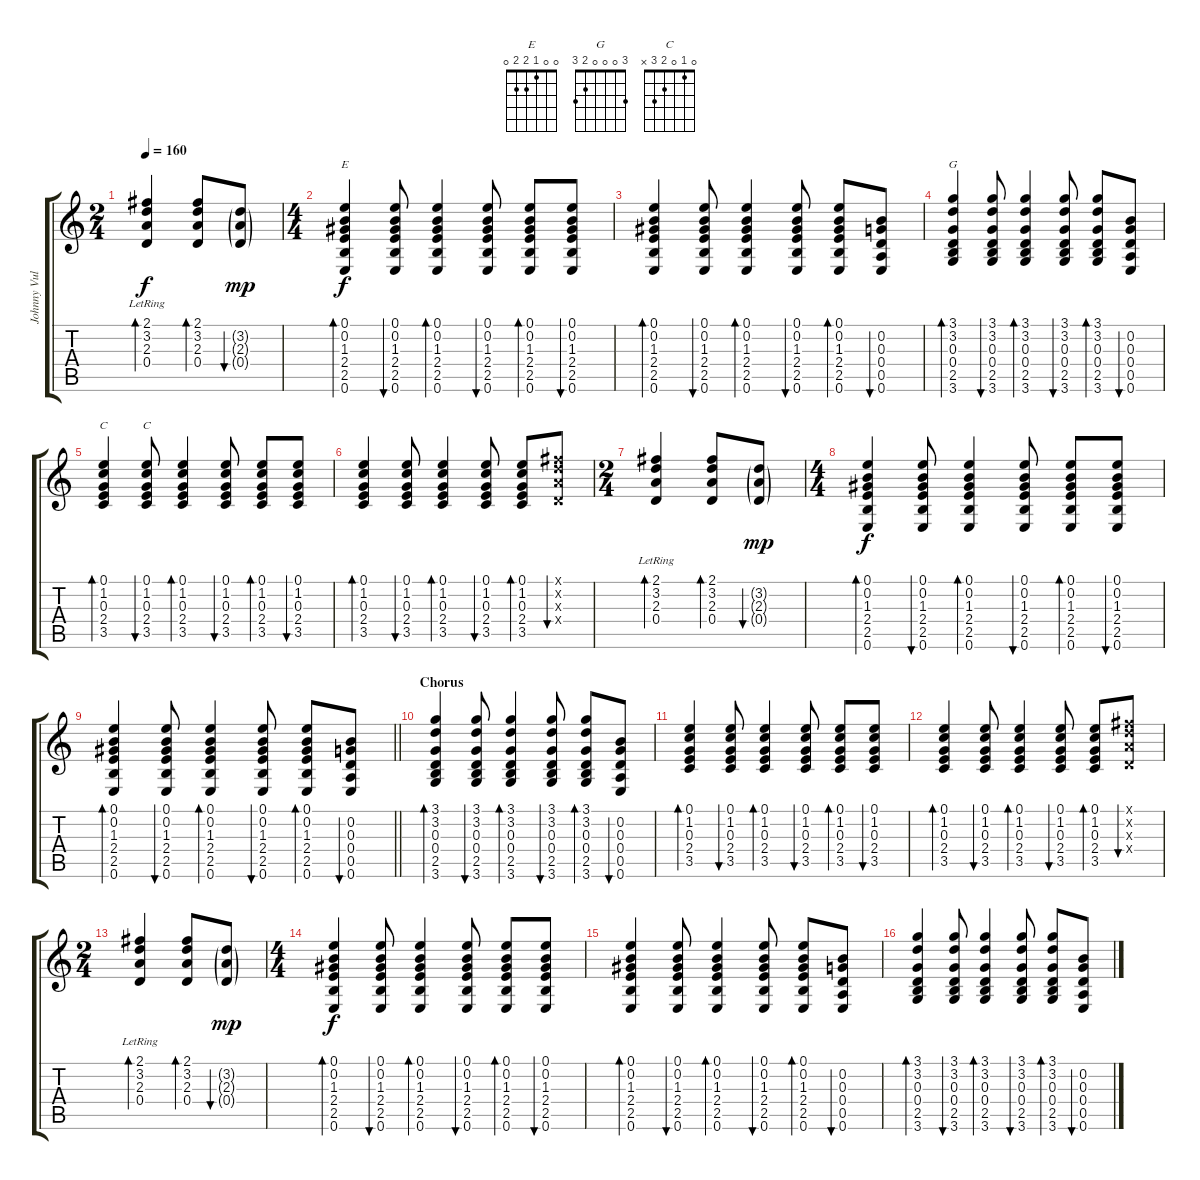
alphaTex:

\track ("Johnny Vulture (Steel Guitar)" "Johnny Vul") {instrument acousticguitarsteel}
\staff {score tabs}
\tuning (E4 B3 G3 D3 A2 E2) {hide}
\chord ("E" 0 0 1 2 2 0)
\chord ("G" 3 0 0 0 2 3)
\chord ("C" x 1 0 2 3 x)
\chord ("C" 0 1 0 2 3 x)
\ts (2 4)
\tempo 160
\clef g2
\ks c
(2.1{lr} 3.2{lr} 2.3{lr} 0.4{lr}).4{bd 60 dy f} (2.1 3.2 2.3 0.4).8{bd 60} (3.2{g} 2.3{g} 0.4{g}).8{bu 60 dy mp} |
\ts (4 4)
(0.1 0.2 1.3 2.4 2.5 0.6).4{bd 60 ch "E" dy f} (0.1 0.2 1.3 2.4 2.5 0.6).8{bu 30} (0.1 0.2 1.3 2.4 2.5 0.6).4{bd 30} (0.1 0.2 1.3 2.4 2.5 0.6).8{bu 30} (0.1 0.2 1.3 2.4 2.5 0.6).8{bd 60} (0.1 0.2 1.3 2.4 2.5 0.6).8{bu 60} |
(0.1 0.2 1.3 2.4 2.5 0.6).4{bd 60} (0.1 0.2 1.3 2.4 2.5 0.6).8{bu 60} (0.1 0.2 1.3 2.4 2.5 0.6).4{bd 60} (0.1 0.2 1.3 2.4 2.5 0.6).8{bu 60} (0.1 0.2 1.3 2.4 2.5 0.6).8{bd 60} (0.2 0.3 0.4 0.5 0.6).8{bu 60} |
(3.1 3.2 0.3 0.4 2.5 3.6).4{bd 60 ch "G"} (3.1 3.2 0.3 0.4 2.5 3.6).8{bu 60} (3.1 3.2 0.3 0.4 2.5 3.6).4{bd 60} (3.1 3.2 0.3 0.4 2.5 3.6).8{bu 60} (3.1 3.2 0.3 0.4 2.5 3.6).8{bd 60} (0.2 0.3 0.4 0.5 0.6).8{bu 60} |
(0.1 1.2 0.3 2.4 3.5).4{bd 60 ch "C"} (0.1 1.2 0.3 2.4 3.5).8{bu 60 ch "C"} (0.1 1.2 0.3 2.4 3.5).4{bd 60} (0.1 1.2 0.3 2.4 3.5).8{bu 60} (0.1 1.2 0.3 2.4 3.5).8{bd 60} (0.1 1.2 0.3 2.4 3.5).8{bu 60} |
(0.1 1.2 0.3 2.4 3.5).4{bd 60} (0.1 1.2 0.3 2.4 3.5).8{bu 60} (0.1 1.2 0.3 2.4 3.5).4{bd 60} (0.1 1.2 0.3 2.4 3.5).8{bu 60} (0.1 1.2 0.3 2.4 3.5).8{bd 30} (2.1{x} 3.2{x} 2.3{x} 0.4{x}).8{bu 60} |
\ts (2 4)
(2.1{lr} 3.2{lr} 2.3{lr} 0.4{lr}).4{bd 60} (2.1 3.2 2.3 0.4).8{bd 60} (3.2{g} 2.3{g} 0.4{g}).8{bu 60 dy mp} |
\ts (4 4)
(0.1 0.2 1.3 2.4 2.5 0.6).4{bd 60 dy f} (0.1 0.2 1.3 2.4 2.5 0.6).8{bu 30} (0.1 0.2 1.3 2.4 2.5 0.6).4{bd 30} (0.1 0.2 1.3 2.4 2.5 0.6).8{bu 30} (0.1 0.2 1.3 2.4 2.5 0.6).8{bd 60} (0.1 0.2 1.3 2.4 2.5 0.6).8{bu 60} |
\barLineRight lightlight
(0.1 0.2 1.3 2.4 2.5 0.6).4{bd 60} (0.1 0.2 1.3 2.4 2.5 0.6).8{bu 60} (0.1 0.2 1.3 2.4 2.5 0.6).4{bd 60} (0.1 0.2 1.3 2.4 2.5 0.6).8{bu 60} (0.1 0.2 1.3 2.4 2.5 0.6).8{bd 60} (0.2 0.3 0.4 0.5 0.6).8{bu 60} |
\section ("" "Chorus")
(3.1 3.2 0.3 0.4 2.5 3.6).4{bd 60} (3.1 3.2 0.3 0.4 2.5 3.6).8{bu 60} (3.1 3.2 0.3 0.4 2.5 3.6).4{bd 60} (3.1 3.2 0.3 0.4 2.5 3.6).8{bu 60} (3.1 3.2 0.3 0.4 2.5 3.6).8{bd 60} (0.2 0.3 0.4 0.5 0.6).8{bu 60} |
(0.1 1.2 0.3 2.4 3.5).4{bd 60} (0.1 1.2 0.3 2.4 3.5).8{bu 60} (0.1 1.2 0.3 2.4 3.5).4{bd 60} (0.1 1.2 0.3 2.4 3.5).8{bu 60} (0.1 1.2 0.3 2.4 3.5).8{bd 60} (0.1 1.2 0.3 2.4 3.5).8{bu 60} |
(0.1 1.2 0.3 2.4 3.5).4{bd 60} (0.1 1.2 0.3 2.4 3.5).8{bu 60} (0.1 1.2 0.3 2.4 3.5).4{bd 60} (0.1 1.2 0.3 2.4 3.5).8{bu 60} (0.1 1.2 0.3 2.4 3.5).8{bd 30} (2.1{x} 3.2{x} 2.3{x} 0.4{x}).8{bu 60} |
\ts (2 4)
(2.1{lr} 3.2{lr} 2.3{lr} 0.4{lr}).4{bd 60} (2.1 3.2 2.3 0.4).8{bd 60} (3.2{g} 2.3{g} 0.4{g}).8{bu 60 dy mp} |
\ts (4 4)
(0.1 0.2 1.3 2.4 2.5 0.6).4{bd 60 dy f} (0.1 0.2 1.3 2.4 2.5 0.6).8{bu 30} (0.1 0.2 1.3 2.4 2.5 0.6).4{bd 30} (0.1 0.2 1.3 2.4 2.5 0.6).8{bu 30} (0.1 0.2 1.3 2.4 2.5 0.6).8{bd 60} (0.1 0.2 1.3 2.4 2.5 0.6).8{bu 60} |
(0.1 0.2 1.3 2.4 2.5 0.6).4{bd 60} (0.1 0.2 1.3 2.4 2.5 0.6).8{bu 60} (0.1 0.2 1.3 2.4 2.5 0.6).4{bd 60} (0.1 0.2 1.3 2.4 2.5 0.6).8{bu 60} (0.1 0.2 1.3 2.4 2.5 0.6).8{bd 60} (0.2 0.3 0.4 0.5 0.6).8{bu 60} |
(3.1 3.2 0.3 0.4 2.5 3.6).4{bd 60} (3.1 3.2 0.3 0.4 2.5 3.6).8{bu 60} (3.1 3.2 0.3 0.4 2.5 3.6).4{bd 60} (3.1 3.2 0.3 0.4 2.5 3.6).8{bu 60} (3.1 3.2 0.3 0.4 2.5 3.6).8{bd 60} (0.2 0.3 0.4 0.5 0.6).8{bu 60}
